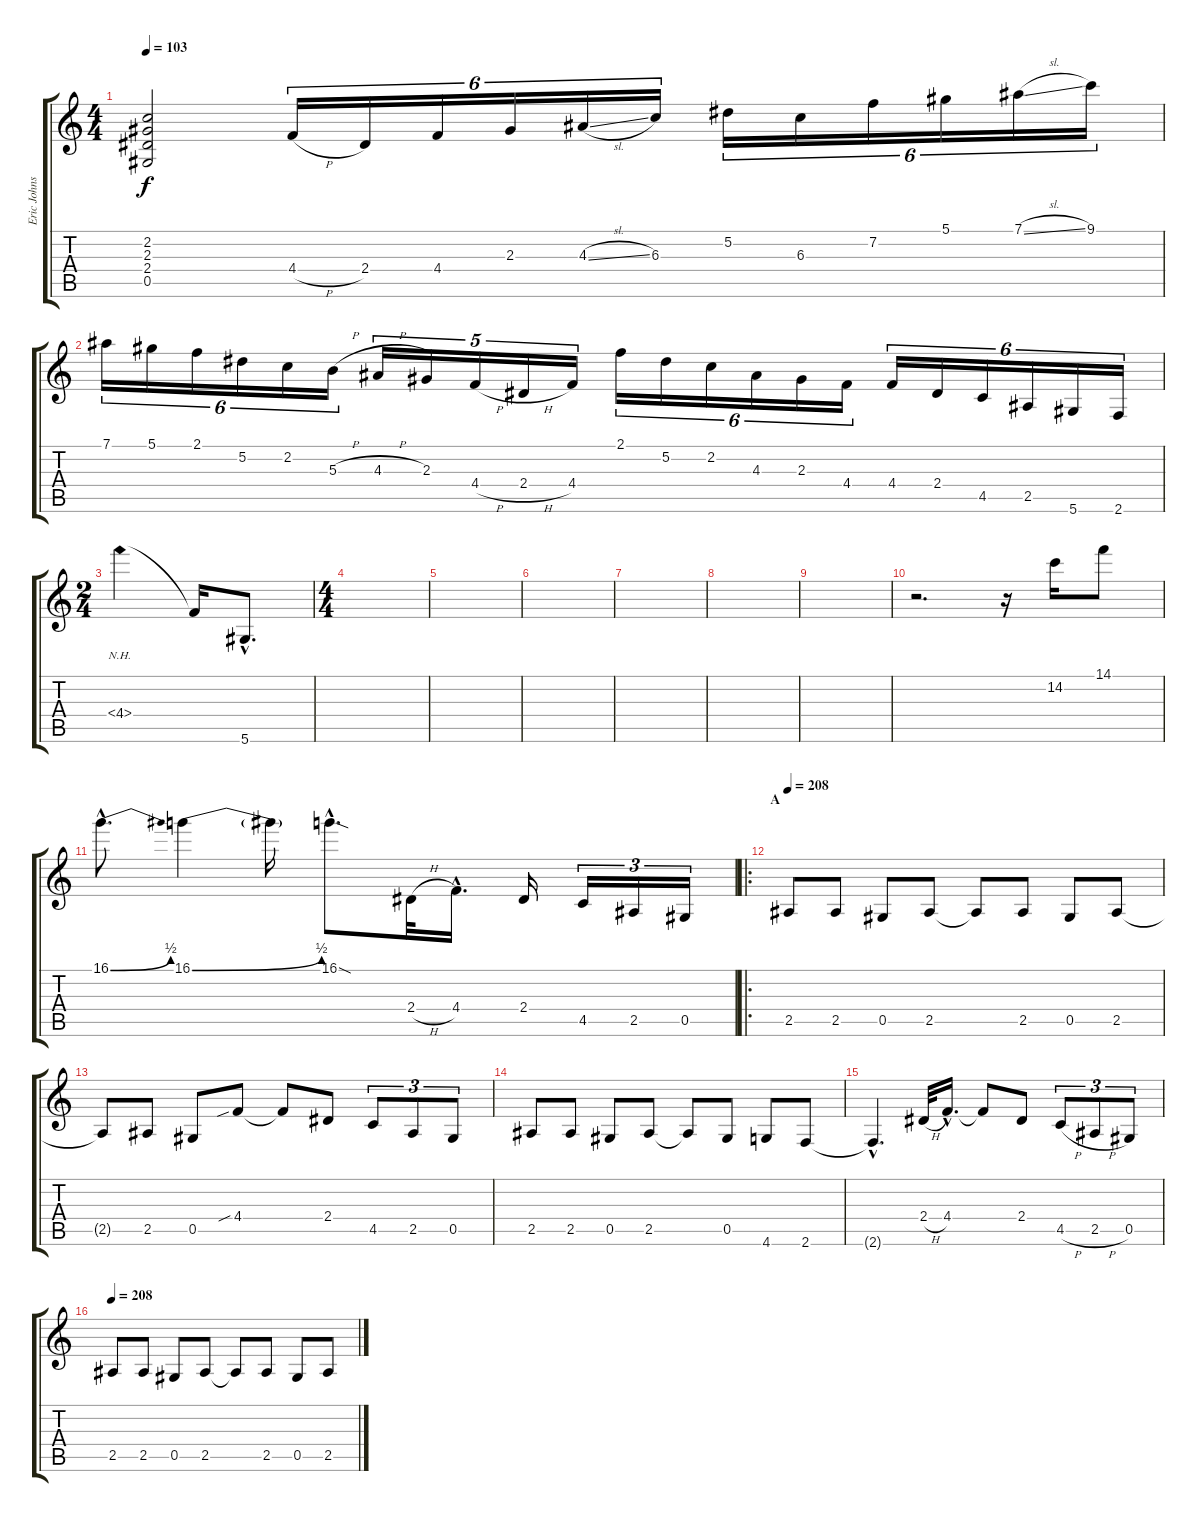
\track ("Eric Johnson (Distortion)" "Eric Johns") {instrument distortionguitar}
\staff {score tabs}
\tuning (Eb4 Bb3 Gb3 Db3 Ab2 Eb2) {hide}
\ts (4 4)
\tempo 103
\tempo 104
\tempo 103
\clef g2
\ks c
(2.2 2.3 2.4 0.5).2{dy f instrument distortionguitar} 4.4{h}.16{tu (6 4)} 2.4.16{tu (6 4)} 4.4.16{tu (6 4)} 2.3.16{tu (6 4)} 4.3{sl}.16{tu (6 4)} 6.3.16{tu (6 4)} 5.2.16{tu (6 4)} 6.3.16{tu (6 4)} 7.2.16{tu (6 4)} 5.1.16{tu (6 4)} 7.1{sl}.16{tu (6 4)} 9.1.16{tu (6 4)} |
7.1.16{tu (6 4)} 5.1.16{tu (6 4)} 2.1.16{tu (6 4)} 5.2.16{tu (6 4)} 2.2.16{tu (6 4)} 5.3{h}.16{tu (6 4)} 4.3{h}.16{tu (5 4)} 2.3.16{tu (5 4)} 4.4{h}.16{tu (5 4)} 2.4{h}.16{tu (5 4)} 4.4.16{tu (5 4)} 2.1.16{tu (6 4)} 5.2.16{tu (6 4)} 2.2.16{tu (6 4)} 4.3.16{tu (6 4)} 2.3.16{tu (6 4)} 4.4.16{tu (6 4)} 4.4.16{tu (6 4)} 2.4.16{tu (6 4)} 4.5.16{tu (6 4)} 2.5.16{tu (6 4)} 5.6.16{tu (6 4)} 2.6.16{tu (6 4)} |
\ts (2 4)
4.4{nh}.4 4.4{t}.16 5.6{hac}.8{d} |
\ts (4 4)
|
|
|
|
|
|
r.2{d} r.16 14.2.16 14.1.8 |
16.1{be (bend 0 0 60 2) hac}.8{d} 16.1{be (bend 0 0 60 2)}.4 16.1{t}.16 16.1{sod hac}.8{d} 2.4{h}.32 4.4{hac}.16{d} 2.4.16 4.5.16{tu (3 2)} 2.5.16{tu (3 2)} 0.5.16{tu (3 2)} |
\ro
\section ("" "A")
\tempo 208
2.5.8 2.5.8 0.5.8 2.5.8 2.5{t}.8 2.5.8 0.5.8 2.5.8 |
2.5{t}.8 2.5.8 0.5.8 4.4{sib}.8 4.4{t}.8 2.4.8 4.5.8{tu (3 2)} 2.5.8{tu (3 2)} 0.5.8{tu (3 2)} |
2.5.8 2.5.8 0.5.8 2.5.8 2.5{t}.8 0.5.8 4.6.8 2.6.8 |
2.6{hac t}.4{d} 2.4{h}.32 4.4{hac}.16{d} 4.4{t}.8 2.4.8 4.5{h}.8{tu (3 2)} 2.5{h}.8{tu (3 2)} 0.5.8{tu (3 2)} |
\tempo 208
2.5.8 2.5.8 0.5.8 2.5.8 2.5{t}.8 2.5.8 0.5.8 2.5.8
